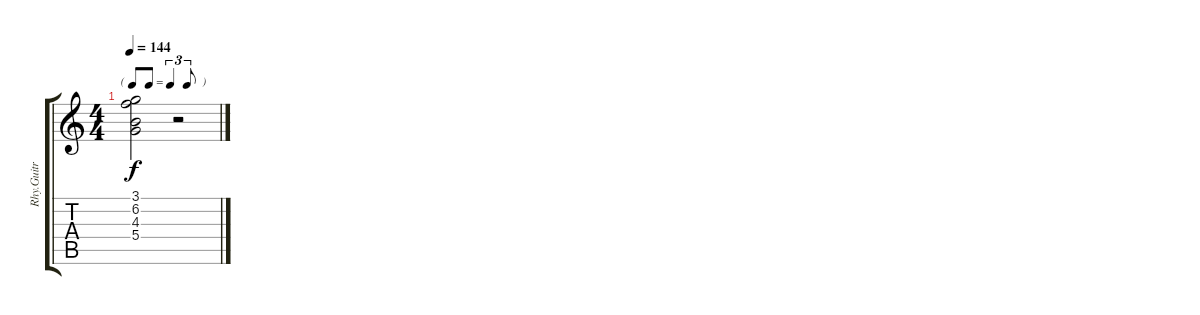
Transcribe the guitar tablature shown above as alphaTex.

\track ("Rhy.Guitr           " "Rhy.Guitr ") {instrument overdrivenguitar}
\staff {score tabs}
\tuning (E4 B3 G3 D3 A2 E2) {hide}
\ts (4 4)
\tf triplet8th
\tempo 144
\clef g2
\ks c
(3.1{t} 6.2{t} 4.3{t} 5.4{t}).2{dy f} r.2
